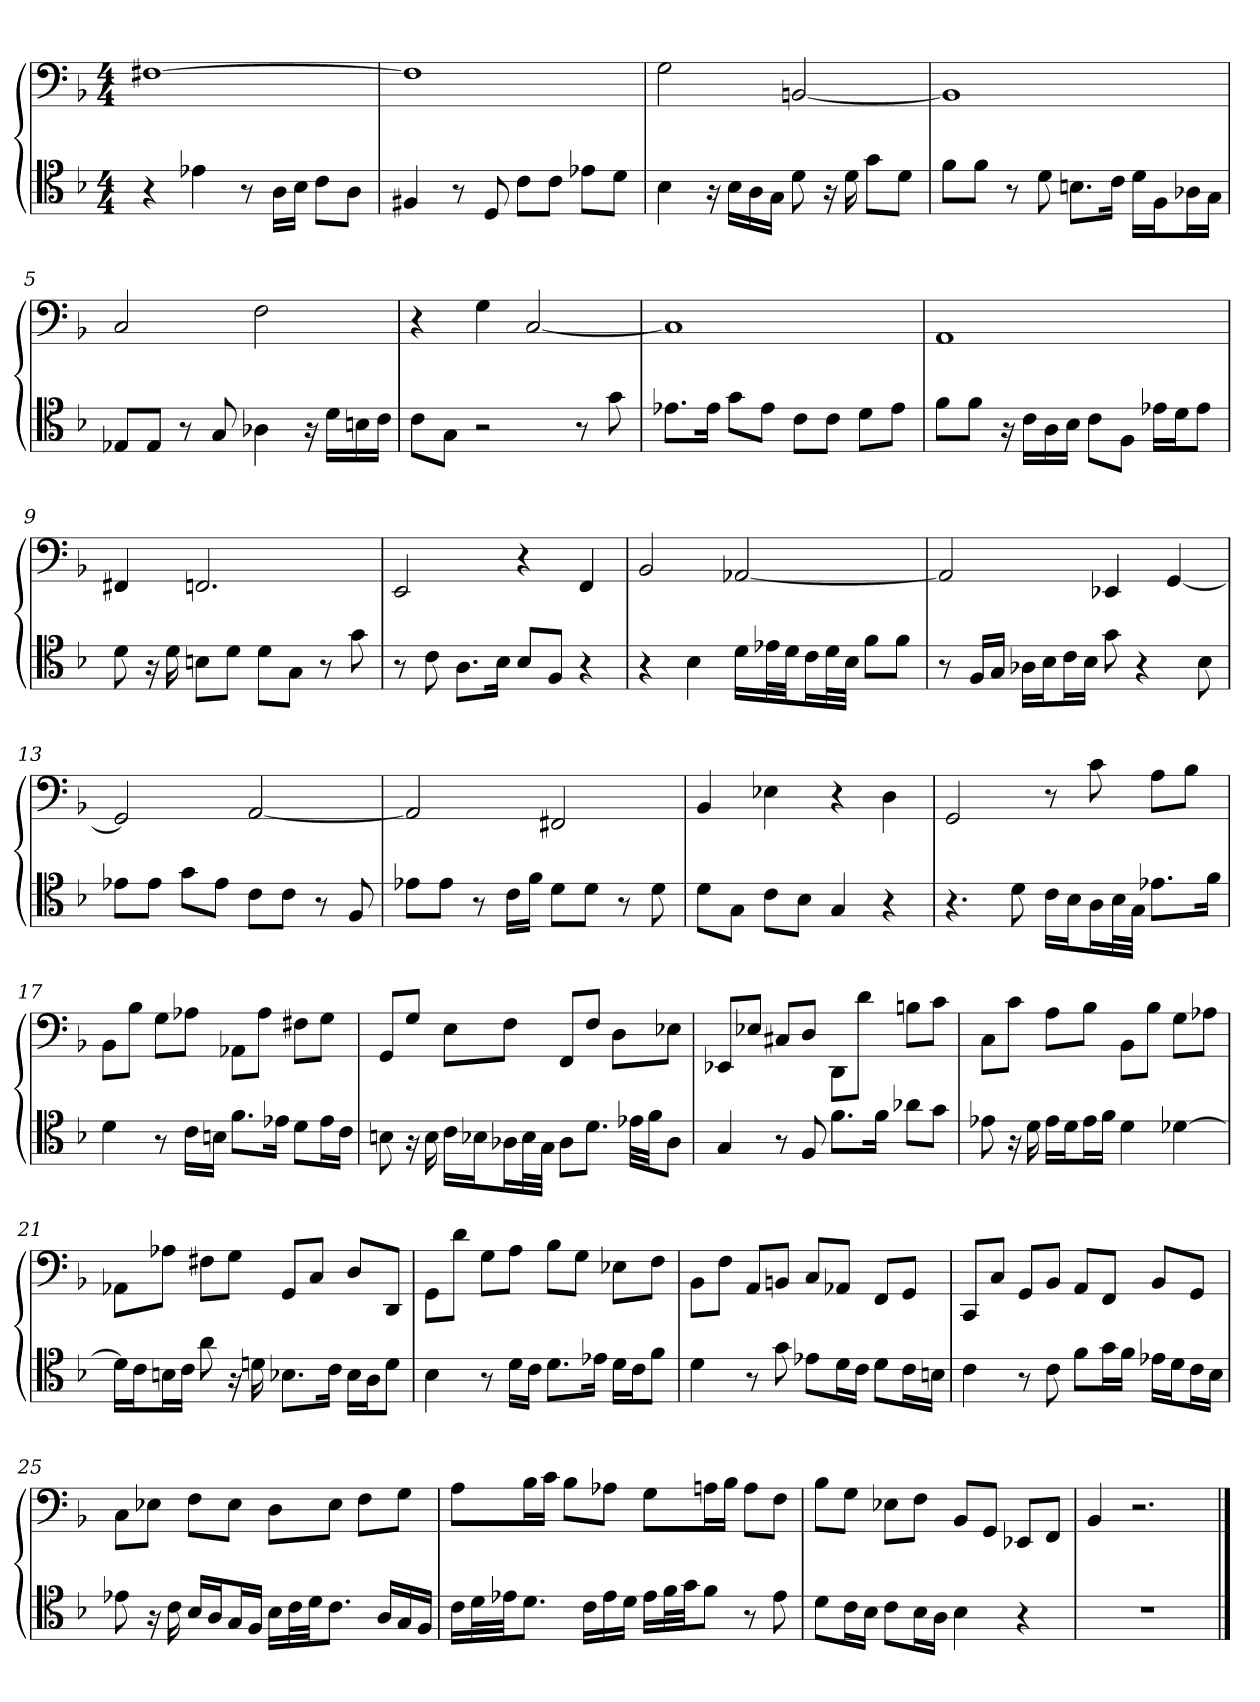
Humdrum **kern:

**kern	**kern
*part1	*part1
*staff2	*staff1
*clefC4	*clefF4
*k[b-]	*k[b-]
*F:	*F:
*M4/4	*M4/4
=1	=1
4r	[1F#X
4e-X	.
8r	.
16A\LL	.
16B-\JJ	.
8c\L	.
8A\J	.
=2	=2
4F#X	1F#]
8r	.
8D	.
8c\L	.
8c\J	.
8e-X\L	.
8d\J	.
=3	=3
4B-	2G
16r	.
16B-\LL	.
16A\	.
16G\JJ	.
8d	[2BBn
16r	.
16d	.
8g\L	.
8d\J	.
=4	=4
8f\L	1BB]
8f\J	.
8r	.
8d	.
8.Bn\L	.
16c\Jk	.
16d\LL	.
16F\J	.
16A-X\L	.
16G\JJ	.
=5	=5
8E-X/L	2C
8E-/J	.
8r	.
8G	.
4A-X	2F
16r	.
16d\LL	.
16Bn\	.
16c\JJ	.
=6	=6
8c\L	4r
8G\J	.
2r	4G
.	[2C
8r	.
8g	.
=7	=7
8.e-X\L	1C]
16e-\Jk	.
8g\L	.
8e-\J	.
8c\L	.
8c\J	.
8d\L	.
8e-\J	.
=8	=8
8f\L	1AA
8f\J	.
16r	.
16c\LL	.
16A\	.
16B-\JJ	.
8c\L	.
8F\J	.
16e-X\LL	.
16d\J	.
8e-\J	.
=9	=9
8d	4FF#X
16r	.
16d	.
8Bn\L	2.FFn
8d\J	.
8d\L	.
8G\J	.
8r	.
8g	.
=10	=10
8r	2EE
8c	.
8.A\L	.
16B-\Jk	.
8B-/L	4r
8F/J	.
4r	4FF
=11	=11
4r	2BB-
4B-	.
16d\LL	[2AA-X
32e-X\L	.
32d\JJ	.
16c\L	.
32d\L	.
32B-\JJJ	.
8f\L	.
8f\J	.
=12	=12
8r	2AA-]
16F/LL	.
16G/JJ	.
16A-X\LL	.
16B-\J	.
16c\L	.
16B-\JJ	.
8g	4EE-X
4r	.
.	[4GG
8B-	.
=13	=13
8e-X\L	2GG]
8e-\J	.
8g\L	.
8e-\J	.
8c\L	[2AA
8c\J	.
8r	.
8F	.
=14	=14
8e-X\L	2AA]
8e-\J	.
8r	.
16c\LL	.
16f\JJ	.
8d\L	2FF#X
8d\J	.
8r	.
8d	.
=15	=15
8d\L	4BB-
8G\J	.
8c\L	4E-X
8B-\J	.
4G	4r
4r	4D
=16	=16
4.r	2GG
8d	.
16c\LL	8r
16B-\J	.
16A\L	8c
32B-\L	.
32G\JJJ	.
8.e-X\L	8A\L
.	8B-\J
16f\Jk	.
=17	=17
4d	8BB-\L
.	8B-\J
8r	8G\L
16c\LL	8A-X\J
16Bn\JJ	.
8.f\L	8AA-X\L
.	8A-\J
16e-X\Jk	.
8d\L	8F#X\L
16e-\L	8G\J
16c\JJ	.
=18	=18
8Bn	8GG/L
16r	8G/J
16B	.
16c\LL	8E\L
16B-X\J	.
16A-X\L	8F\J
32B-\L	.
32G\JJJ	.
8A-\L	8FF/L
8.d\J	8F/J
.	8D\L
32e-X\LLL	.
32f\JJ	.
8A-\J	8E-X\J
=19	=19
4G	8EE-X/L
.	8E-X/J
8r	8C#X/L
8F	8D/J
8.f\L	8DD\L
.	8d\J
16f\Jk	.
8a-X\L	8Bn\L
8g\J	8c\J
=20	=20
8e-X	8C\L
16r	8c\J
16d	.
16e-\LL	8A\L
16d\J	.
16e-\L	8B-\J
16f\JJ	.
4d	8BB-\L
.	8B-\J
[4d-X	8G\L
.	8A-X\J
=21	=21
16d-\LL]	8AA-X\L
16c\J	.
16Bn\L	8A-X\J
16c\JJ	.
8a	8F#X\L
16r	8G\J
16dn	.
8.B-X\L	8GG/L
.	8C/J
16c\Jk	.
16B-\LL	8D/L
16A\J	.
8d\J	8DD/J
=22	=22
4B-	8GG\L
.	8d\J
8r	8G\L
16d\LL	8A\J
16c\JJ	.
8.d\L	8B-\L
.	8G\J
16e-X\Jk	.
16d\LL	8E-X\L
16c\J	.
8f\J	8F\J
=23	=23
4d	8BB-\L
.	8F\J
8r	8AA/L
8g	8BBn/J
8e-X\L	8C/L
16d\L	8AA-X/J
16c\JJ	.
8d\L	8FF/L
16c\L	8GG/J
16Bn\JJ	.
=24	=24
4c	8CC/L
.	8C/J
8r	8GG/L
8c	8BB-/J
8f\L	8AA/L
16g\L	8FF/J
16f\JJ	.
16e-X\LL	8BB-/L
16d\J	.
16c\L	8GG/J
16B-\JJ	.
=25	=25
8e-X	8C\L
16r	8E-X\J
16c	.
16B-/LL	8F\L
16A/J	.
16G/L	8E-\J
16F/JJ	.
16B-\LL	8D\L
32c\L	.
32d\JJ	.
8.c\J	8E-\J
.	8F\L
16A/LL	.
16G/	8G\J
16F/JJ	.
=26	=26
16c\LL	8A\L
32d\L	.
32e-X\JJ	.
8.d\J	16B-\L
.	16c\JJ
.	8B-\L
16c\LL	.
16e-\	8A-X\J
16d\JJ	.
16e-\LL	8G\L
32f\L	.
32g\JJ	.
8f\J	16An\L
.	16B-\JJ
8r	8A\L
8e-	8F\J
=27	=27
8d\L	8B-\L
16c\L	8G\J
16B-\JJ	.
8c\L	8E-X\L
16B-\L	8F\J
16A\JJ	.
4B-	8BB-/L
.	8GG/J
4r	8EE-X/L
.	8FF/J
=28	=28
1r	4BB-
.	2.r
==	==
*-	*-
